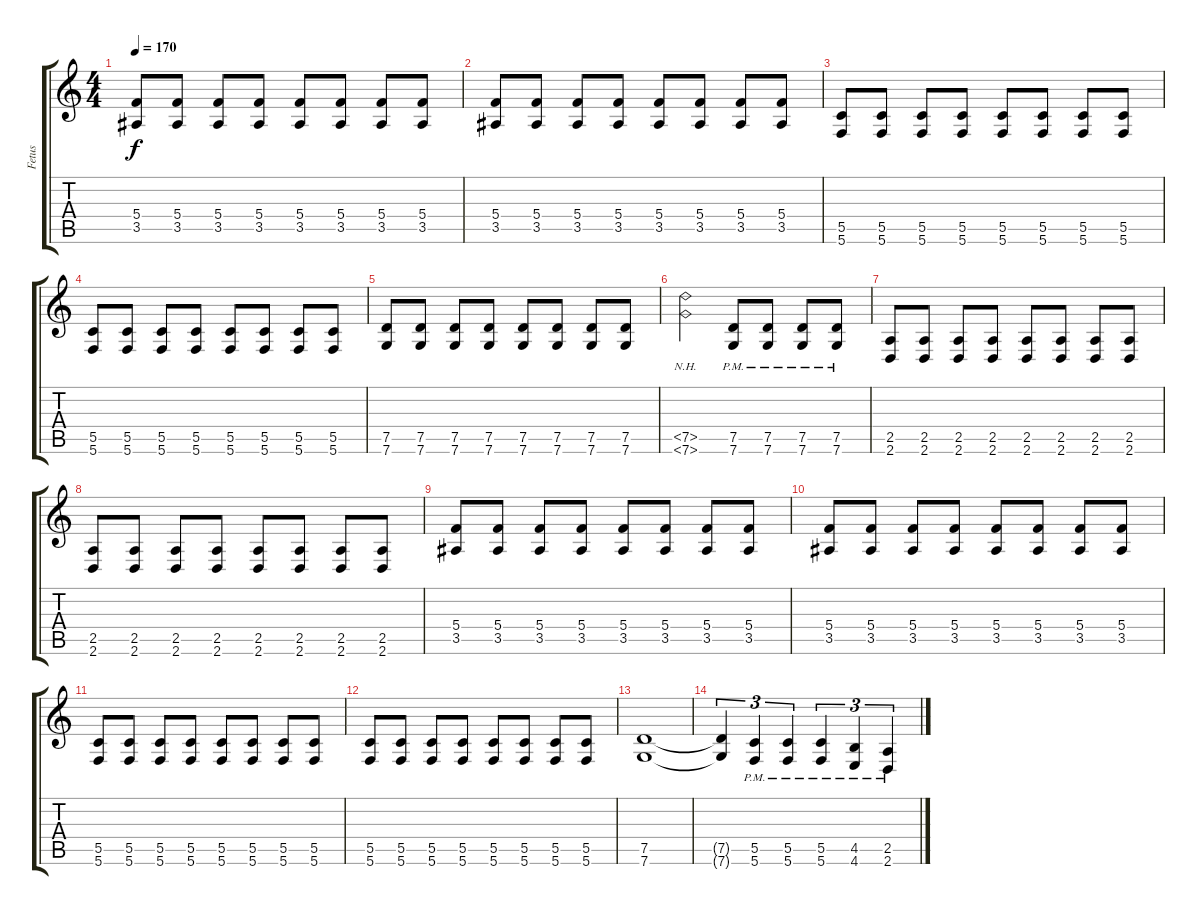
\track ("Fetus" "Fetus") {instrument distortionguitar}
\staff {score tabs}
\tuning (D4 A3 F3 C3 G2 C2) {hide}
\ts (4 4)
\tempo 170
\clef g2
\ks c
(5.4 3.5).8{dy f} (5.4 3.5).8 (5.4 3.5).8 (5.4 3.5).8 (5.4 3.5).8 (5.4 3.5).8 (5.4 3.5).8 (5.4 3.5).8 |
(5.4 3.5).8 (5.4 3.5).8 (5.4 3.5).8 (5.4 3.5).8 (5.4 3.5).8 (5.4 3.5).8 (5.4 3.5).8 (5.4 3.5).8 |
(5.5 5.6).8 (5.5 5.6).8 (5.5 5.6).8 (5.5 5.6).8 (5.5 5.6).8 (5.5 5.6).8 (5.5 5.6).8 (5.5 5.6).8 |
(5.5 5.6).8 (5.5 5.6).8 (5.5 5.6).8 (5.5 5.6).8 (5.5 5.6).8 (5.5 5.6).8 (5.5 5.6).8 (5.5 5.6).8 |
(7.5 7.6).8 (7.5 7.6).8 (7.5 7.6).8 (7.5 7.6).8 (7.5 7.6).8 (7.5 7.6).8 (7.5 7.6).8 (7.5 7.6).8 |
(7.5{nh} 7.6{nh}).2 (7.5{pm} 7.6{pm}).8 (7.5{pm} 7.6{pm}).8 (7.5{pm} 7.6{pm}).8 (7.5{pm} 7.6{pm}).8 |
(2.5 2.6).8 (2.5 2.6).8 (2.5 2.6).8 (2.5 2.6).8 (2.5 2.6).8 (2.5 2.6).8 (2.5 2.6).8 (2.5 2.6).8 |
(2.5 2.6).8 (2.5 2.6).8 (2.5 2.6).8 (2.5 2.6).8 (2.5 2.6).8 (2.5 2.6).8 (2.5 2.6).8 (2.5 2.6).8 |
(5.4 3.5).8 (5.4 3.5).8 (5.4 3.5).8 (5.4 3.5).8 (5.4 3.5).8 (5.4 3.5).8 (5.4 3.5).8 (5.4 3.5).8 |
(5.4 3.5).8 (5.4 3.5).8 (5.4 3.5).8 (5.4 3.5).8 (5.4 3.5).8 (5.4 3.5).8 (5.4 3.5).8 (5.4 3.5).8 |
(5.5 5.6).8 (5.5 5.6).8 (5.5 5.6).8 (5.5 5.6).8 (5.5 5.6).8 (5.5 5.6).8 (5.5 5.6).8 (5.5 5.6).8 |
(5.5 5.6).8 (5.5 5.6).8 (5.5 5.6).8 (5.5 5.6).8 (5.5 5.6).8 (5.5 5.6).8 (5.5 5.6).8 (5.5 5.6).8 |
(7.5 7.6).1 |
(7.5{t} 7.6{t}).4{tu (3 2)} (5.5{pm} 5.6{pm}).4{tu (3 2)} (5.5{pm} 5.6{pm}).4{tu (3 2)} (5.5{pm} 5.6{pm}).4{tu (3 2)} (4.5{pm} 4.6{pm}).4{tu (3 2)} (2.5{pm} 2.6{pm}).4{tu (3 2)}
